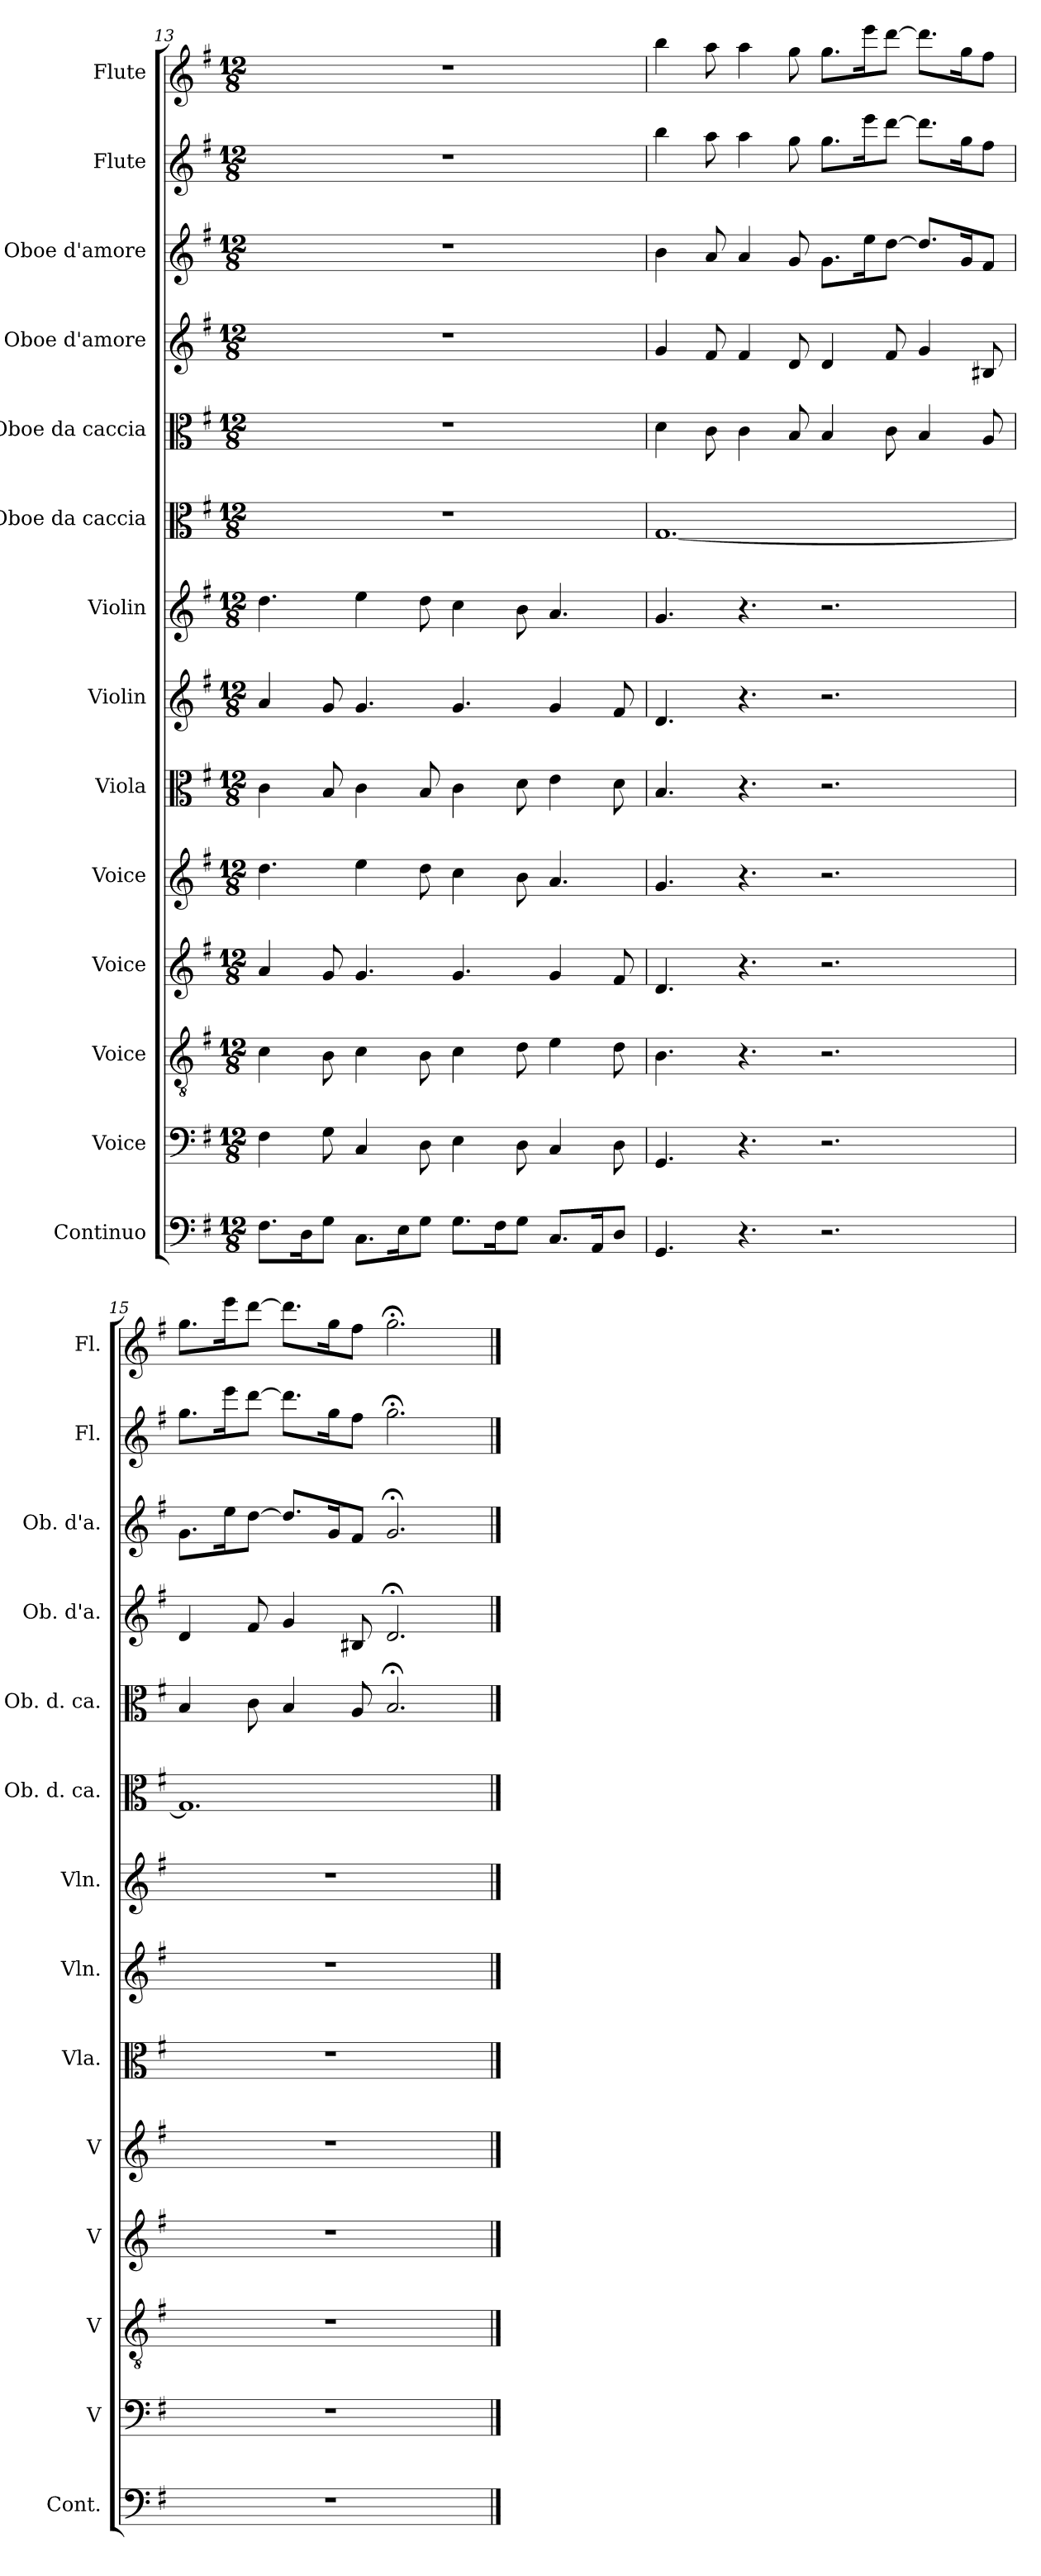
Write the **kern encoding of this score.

**kern	**kern	**kern	**kern	**kern	**kern	**kern	**kern	**kern	**kern	**kern	**kern	**kern	**kern
*part14	*part13	*part12	*part11	*part10	*part9	*part8	*part7	*part6	*part5	*part4	*part3	*part2	*part1
*staff14	*staff13	*staff12	*staff11	*staff10	*staff9	*staff8	*staff7	*staff6	*staff5	*staff4	*staff3	*staff2	*staff1
*I"Continuo	*I"Voice	*I"Voice	*I"Voice	*I"Voice	*I"Viola	*I"Violin	*I"Violin	*I"Oboe da caccia	*I"Oboe da caccia	*I"Oboe d'amore	*I"Oboe d'amore	*I"Flute	*I"Flute
*I'Cont.	*I'V	*I'V	*I'V	*I'V	*I'Vla.	*I'Vln.	*I'Vln.	*I'Ob. d. ca.	*I'Ob. d. ca.	*I'Ob. d'a.	*I'Ob. d'a.	*I'Fl.	*I'Fl.
*clefF4	*clefF4	*clefGv2	*clefG2	*clefG2	*clefC3	*clefG2	*clefG2	*clefC3	*clefC3	*clefG2	*clefG2	*clefG2	*clefG2
*k[f#]	*k[f#]	*k[f#]	*k[f#]	*k[f#]	*k[f#]	*k[f#]	*k[f#]	*k[f#]	*k[f#]	*k[f#]	*k[f#]	*k[f#]	*k[f#]
*M12/8	*M12/8	*M12/8	*M12/8	*M12/8	*M12/8	*M12/8	*M12/8	*M12/8	*M12/8	*M12/8	*M12/8	*M12/8	*M12/8
=13	=13	=13	=13	=13	=13	=13	=13	=13	=13	=13	=13	=13	=13
8.F#L	4F#	4c	4a	4.dd	4c	4a	4.dd	1.r	1.r	1.r	1.r	1.r	1.r
16Dk	.	.	.	.	.	.	.	.	.	.	.	.	.
8GJ	8G	8B	8g	.	8B	8g	.	.	.	.	.	.	.
8.CL	4C	4c	4.g	4ee	4c	4.g	4ee	.	.	.	.	.	.
16Ek	.	.	.	.	.	.	.	.	.	.	.	.	.
8GJ	8D	8B	.	8dd	8B	.	8dd	.	.	.	.	.	.
8.GL	4E	4c	4.g	4cc	4c	4.g	4cc	.	.	.	.	.	.
16F#k	.	.	.	.	.	.	.	.	.	.	.	.	.
8GJ	8D	8d	.	8b	8d	.	8b	.	.	.	.	.	.
8.CL	4C	4e	4g	4.a	4e	4g	4.a	.	.	.	.	.	.
16AAk	.	.	.	.	.	.	.	.	.	.	.	.	.
8DJ	8D	8d	8f#	.	8d	8f#	.	.	.	.	.	.	.
=14	=14	=14	=14	=14	=14	=14	=14	=14	=14	=14	=14	=14	=14
4.GG	4.GG	4.B	4.d	4.g	4.B	4.d	4.g	[1.G	4d	4g	4b	4bb	4bb
.	.	.	.	.	.	.	.	.	8c	8f#	8a	8aa	8aa
4.r	4.r	4.r	4.r	4.r	4.r	4.r	4.r	.	4c	4f#	4a	4aa	4aa
.	.	.	.	.	.	.	.	.	8B	8d	8g	8gg	8gg
2.r	2.r	2.r	2.r	2.r	2.r	2.r	2.r	.	4B	4d	8.gL	8.ggL	8.ggL
.	.	.	.	.	.	.	.	.	.	.	16eek	16eeek	16eeek
.	.	.	.	.	.	.	.	.	8c	8f#	[8ddJ	[8dddJ	[8dddJ
.	.	.	.	.	.	.	.	.	4B	4g	8.ddL]	8.dddL]	8.dddL]
.	.	.	.	.	.	.	.	.	.	.	16gk	16ggk	16ggk
.	.	.	.	.	.	.	.	.	8A	8B#X	8f#J	8ff#J	8ff#J
=15	=15	=15	=15	=15	=15	=15	=15	=15	=15	=15	=15	=15	=15
1.r	1.r	1.r	1.r	1.r	1.r	1.r	1.r	1.G]	4B	4d	8.gL	8.ggL	8.ggL
.	.	.	.	.	.	.	.	.	.	.	16eek	16eeek	16eeek
.	.	.	.	.	.	.	.	.	8c	8f#	[8ddJ	[8dddJ	[8dddJ
.	.	.	.	.	.	.	.	.	4B	4g	8.ddL]	8.dddL]	8.dddL]
.	.	.	.	.	.	.	.	.	.	.	16gk	16ggk	16ggk
.	.	.	.	.	.	.	.	.	8A	8B#X	8f#J	8ff#J	8ff#J
.	.	.	.	.	.	.	.	.	2.B;<	2.d;<	2.g;<	2.gg;<	2.gg;<
==	==	==	==	==	==	==	==	==	==	==	==	==	==
*-	*-	*-	*-	*-	*-	*-	*-	*-	*-	*-	*-	*-	*-
